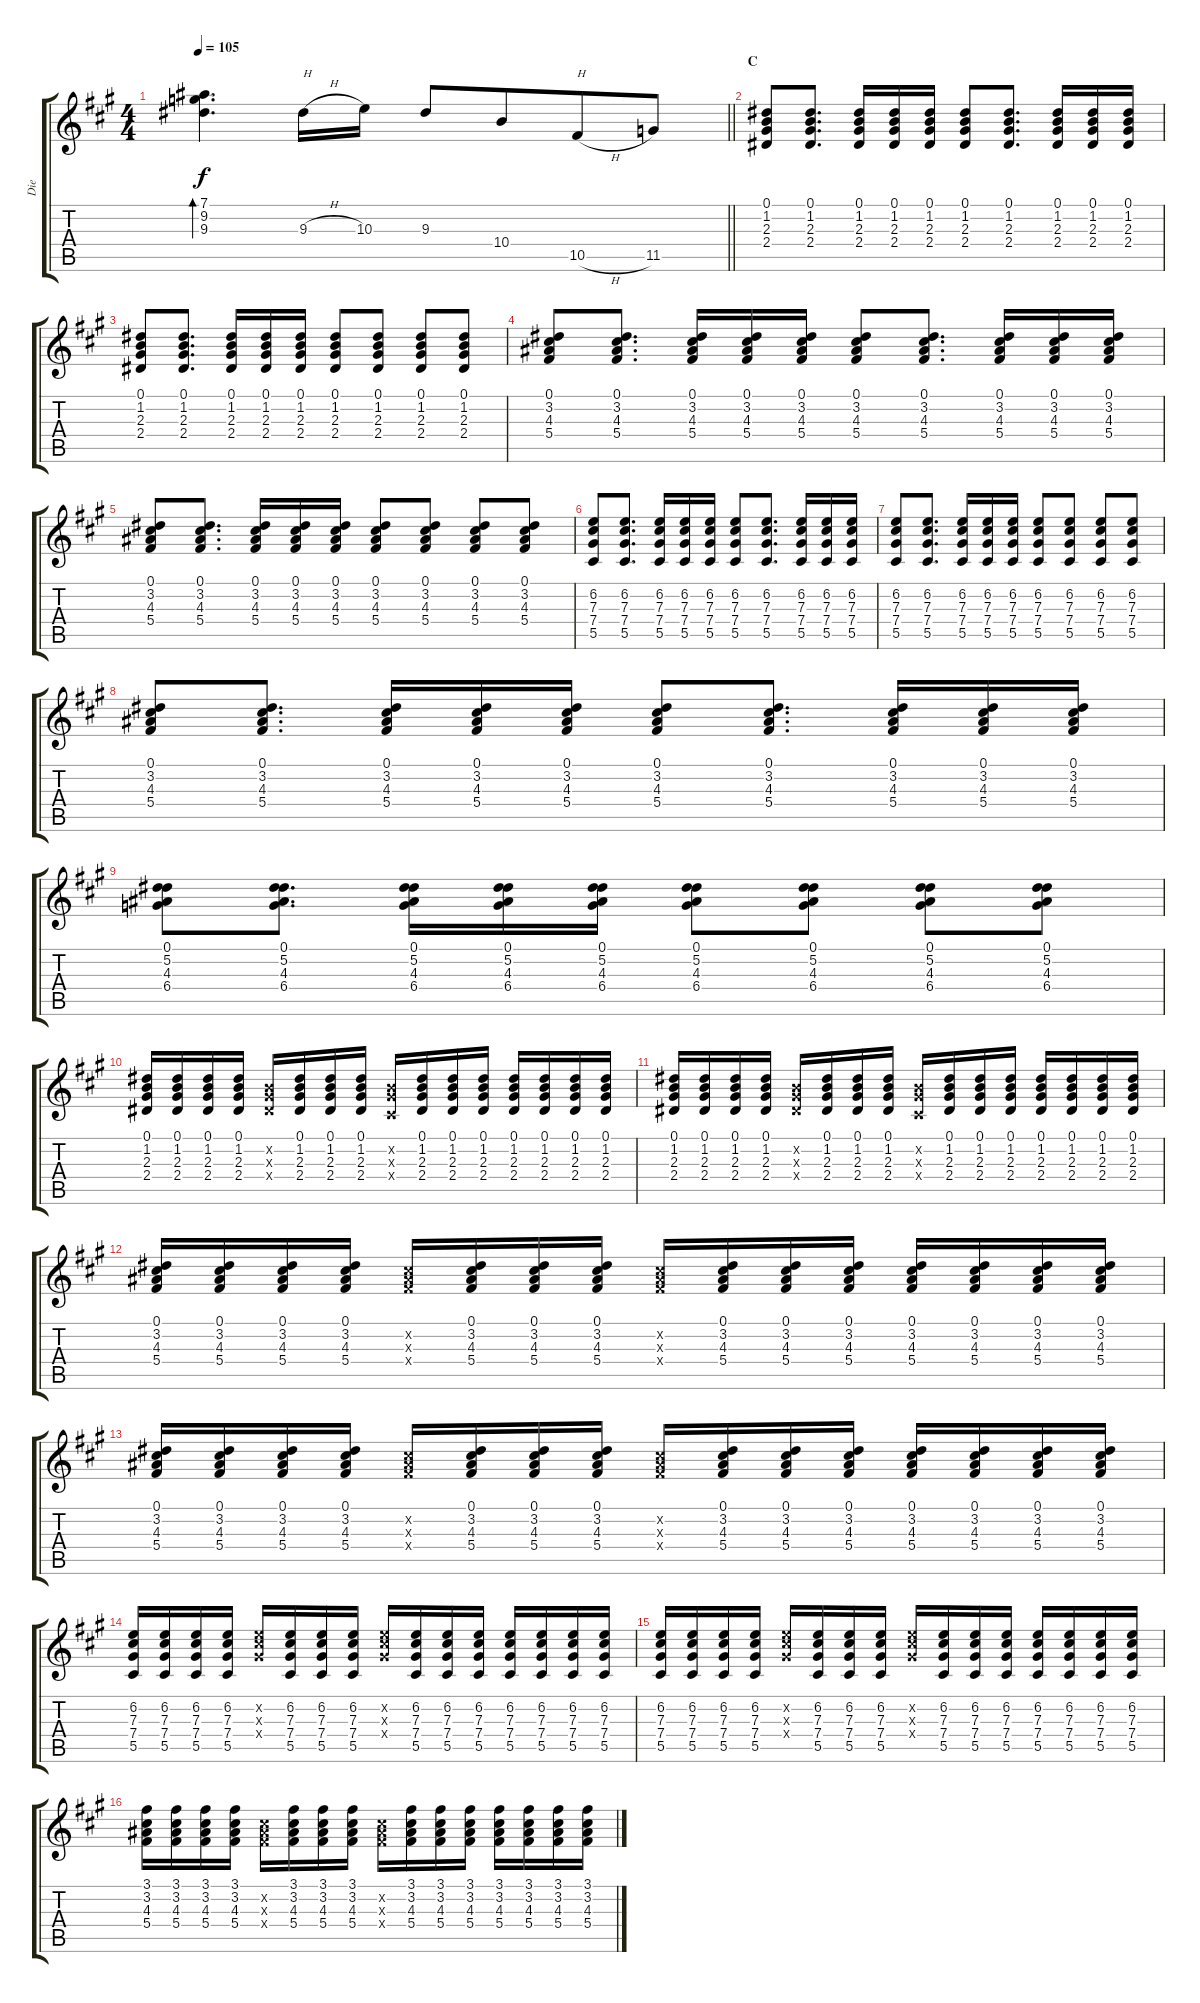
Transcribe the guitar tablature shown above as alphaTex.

\track ("Die" "Die") {instrument acousticguitarsteel}
\staff {score tabs}
\tuning (Eb4 Bb3 Gb3 Db3 Ab2 Db2) {hide}
\ts (4 4)
\tempo 105
\clef g2
\barLineRight lightlight
\ks f#minor
(7.1 9.2 9.3).4{d bd 240 dy f} 9.3{h}.16{txt "H"} 10.3.16 9.3.8 10.4.8{beam merge} 10.5{h}.8{txt "H"} 11.5.8 |
\section ("" "C")
(0.1 1.2 2.3 2.4).8 (0.1 1.2 2.3 2.4).8{d} (0.1 1.2 2.3 2.4).16 (0.1 1.2 2.3 2.4).16 (0.1 1.2 2.3 2.4).16 (0.1 1.2 2.3 2.4).8 (0.1 1.2 2.3 2.4).8{d} (0.1 1.2 2.3 2.4).16 (0.1 1.2 2.3 2.4).16 (0.1 1.2 2.3 2.4).16 |
(0.1 1.2 2.3 2.4).8 (0.1 1.2 2.3 2.4).8{d} (0.1 1.2 2.3 2.4).16 (0.1 1.2 2.3 2.4).16 (0.1 1.2 2.3 2.4).16 (0.1 1.2 2.3 2.4).8 (0.1 1.2 2.3 2.4).8 (0.1 1.2 2.3 2.4).8 (0.1 1.2 2.3 2.4).8 |
(0.1 3.2 4.3 5.4).8 (0.1 3.2 4.3 5.4).8{d} (0.1 3.2 4.3 5.4).16 (0.1 3.2 4.3 5.4).16 (0.1 3.2 4.3 5.4).16 (0.1 3.2 4.3 5.4).8 (0.1 3.2 4.3 5.4).8{d} (0.1 3.2 4.3 5.4).16 (0.1 3.2 4.3 5.4).16 (0.1 3.2 4.3 5.4).16 |
(0.1 3.2 4.3 5.4).8 (0.1 3.2 4.3 5.4).8{d} (0.1 3.2 4.3 5.4).16 (0.1 3.2 4.3 5.4).16 (0.1 3.2 4.3 5.4).16 (0.1 3.2 4.3 5.4).8 (0.1 3.2 4.3 5.4).8 (0.1 3.2 4.3 5.4).8 (0.1 3.2 4.3 5.4).8 |
(6.2 7.3 7.4 5.5).8 (6.2 7.3 7.4 5.5).8{d} (6.2 7.3 7.4 5.5).16 (6.2 7.3 7.4 5.5).16 (6.2 7.3 7.4 5.5).16 (6.2 7.3 7.4 5.5).8 (6.2 7.3 7.4 5.5).8{d} (6.2 7.3 7.4 5.5).16 (6.2 7.3 7.4 5.5).16 (6.2 7.3 7.4 5.5).16 |
(6.2 7.3 7.4 5.5).8 (6.2 7.3 7.4 5.5).8{d} (6.2 7.3 7.4 5.5).16 (6.2 7.3 7.4 5.5).16 (6.2 7.3 7.4 5.5).16 (6.2 7.3 7.4 5.5).8 (6.2 7.3 7.4 5.5).8 (6.2 7.3 7.4 5.5).8 (6.2 7.3 7.4 5.5).8 |
(0.1 3.2 4.3 5.4).8 (0.1 3.2 4.3 5.4).8{d} (0.1 3.2 4.3 5.4).16 (0.1 3.2 4.3 5.4).16 (0.1 3.2 4.3 5.4).16 (0.1 3.2 4.3 5.4).8 (0.1 3.2 4.3 5.4).8{d} (0.1 3.2 4.3 5.4).16 (0.1 3.2 4.3 5.4).16 (0.1 3.2 4.3 5.4).16 |
(0.1 5.2 4.3 6.4).8 (0.1 5.2 4.3 6.4).8{d} (0.1 5.2 4.3 6.4).16 (0.1 5.2 4.3 6.4).16 (0.1 5.2 4.3 6.4).16 (0.1 5.2 4.3 6.4).8 (0.1 5.2 4.3 6.4).8 (0.1 5.2 4.3 6.4).8 (0.1 5.2 4.3 6.4).8 |
(0.1 1.2 2.3 2.4).16 (0.1 1.2 2.3 2.4).16 (0.1 1.2 2.3 2.4).16 (0.1 1.2 2.3 2.4).16 (1.2{x} 2.3{x} 2.4{x}).16 (0.1 1.2 2.3 2.4).16 (0.1 1.2 2.3 2.4).16 (0.1 1.2 2.3 2.4).16 (1.2{x} 2.3{x} 0.4{x}).16 (0.1 1.2 2.3 2.4).16 (0.1 1.2 2.3 2.4).16 (0.1 1.2 2.3 2.4).16 (0.1 1.2 2.3 2.4).16 (0.1 1.2 2.3 2.4).16 (0.1 1.2 2.3 2.4).16 (0.1 1.2 2.3 2.4).16 |
(0.1 1.2 2.3 2.4).16 (0.1 1.2 2.3 2.4).16 (0.1 1.2 2.3 2.4).16 (0.1 1.2 2.3 2.4).16 (1.2{x} 2.3{x} 2.4{x}).16 (0.1 1.2 2.3 2.4).16 (0.1 1.2 2.3 2.4).16 (0.1 1.2 2.3 2.4).16 (1.2{x} 2.3{x} 0.4{x}).16 (0.1 1.2 2.3 2.4).16 (0.1 1.2 2.3 2.4).16 (0.1 1.2 2.3 2.4).16 (0.1 1.2 2.3 2.4).16 (0.1 1.2 2.3 2.4).16 (0.1 1.2 2.3 2.4).16 (0.1 1.2 2.3 2.4).16 |
(0.1 3.2 4.3 5.4).16 (0.1 3.2 4.3 5.4).16 (0.1 3.2 4.3 5.4).16 (0.1 3.2 4.3 5.4).16 (3.2{x} 4.3{x} 5.4{x}).16 (0.1 3.2 4.3 5.4).16 (0.1 3.2 4.3 5.4).16 (0.1 3.2 4.3 5.4).16 (3.2{x} 4.3{x} 5.4{x}).16 (0.1 3.2 4.3 5.4).16 (0.1 3.2 4.3 5.4).16 (0.1 3.2 4.3 5.4).16 (0.1 3.2 4.3 5.4).16 (0.1 3.2 4.3 5.4).16 (0.1 3.2 4.3 5.4).16 (0.1 3.2 4.3 5.4).16 |
(0.1 3.2 4.3 5.4).16 (0.1 3.2 4.3 5.4).16 (0.1 3.2 4.3 5.4).16 (0.1 3.2 4.3 5.4).16 (3.2{x} 4.3{x} 5.4{x}).16 (0.1 3.2 4.3 5.4).16 (0.1 3.2 4.3 5.4).16 (0.1 3.2 4.3 5.4).16 (3.2{x} 4.3{x} 5.4{x}).16 (0.1 3.2 4.3 5.4).16 (0.1 3.2 4.3 5.4).16 (0.1 3.2 4.3 5.4).16 (0.1 3.2 4.3 5.4).16 (0.1 3.2 4.3 5.4).16 (0.1 3.2 4.3 5.4).16 (0.1 3.2 4.3 5.4).16 |
(6.2 7.3 7.4 5.5).16 (6.2 7.3 7.4 5.5).16 (6.2 7.3 7.4 5.5).16 (6.2 7.3 7.4 5.5).16 (6.2{x} 7.3{x} 7.4{x}).16 (6.2 7.3 7.4 5.5).16 (6.2 7.3 7.4 5.5).16 (6.2 7.3 7.4 5.5).16 (6.2{x} 7.3{x} 7.4{x}).16 (6.2 7.3 7.4 5.5).16 (6.2 7.3 7.4 5.5).16 (6.2 7.3 7.4 5.5).16 (6.2 7.3 7.4 5.5).16 (6.2 7.3 7.4 5.5).16 (6.2 7.3 7.4 5.5).16 (6.2 7.3 7.4 5.5).16 |
(6.2 7.3 7.4 5.5).16 (6.2 7.3 7.4 5.5).16 (6.2 7.3 7.4 5.5).16 (6.2 7.3 7.4 5.5).16 (6.2{x} 7.3{x} 7.4{x}).16 (6.2 7.3 7.4 5.5).16 (6.2 7.3 7.4 5.5).16 (6.2 7.3 7.4 5.5).16 (6.2{x} 7.3{x} 7.4{x}).16 (6.2 7.3 7.4 5.5).16 (6.2 7.3 7.4 5.5).16 (6.2 7.3 7.4 5.5).16 (6.2 7.3 7.4 5.5).16 (6.2 7.3 7.4 5.5).16 (6.2 7.3 7.4 5.5).16 (6.2 7.3 7.4 5.5).16 |
(3.1 3.2 4.3 5.4).16 (3.1 3.2 4.3 5.4).16 (3.1 3.2 4.3 5.4).16 (3.1 3.2 4.3 5.4).16 (3.2{x} 4.3{x} 5.4{x}).16 (3.1 3.2 4.3 5.4).16 (3.1 3.2 4.3 5.4).16 (3.1 3.2 4.3 5.4).16 (3.2{x} 4.3{x} 5.4{x}).16 (3.1 3.2 4.3 5.4).16 (3.1 3.2 4.3 5.4).16 (3.1 3.2 4.3 5.4).16 (3.1 3.2 4.3 5.4).16 (3.1 3.2 4.3 5.4).16 (3.1 3.2 4.3 5.4).16 (3.1 3.2 4.3 5.4).16
